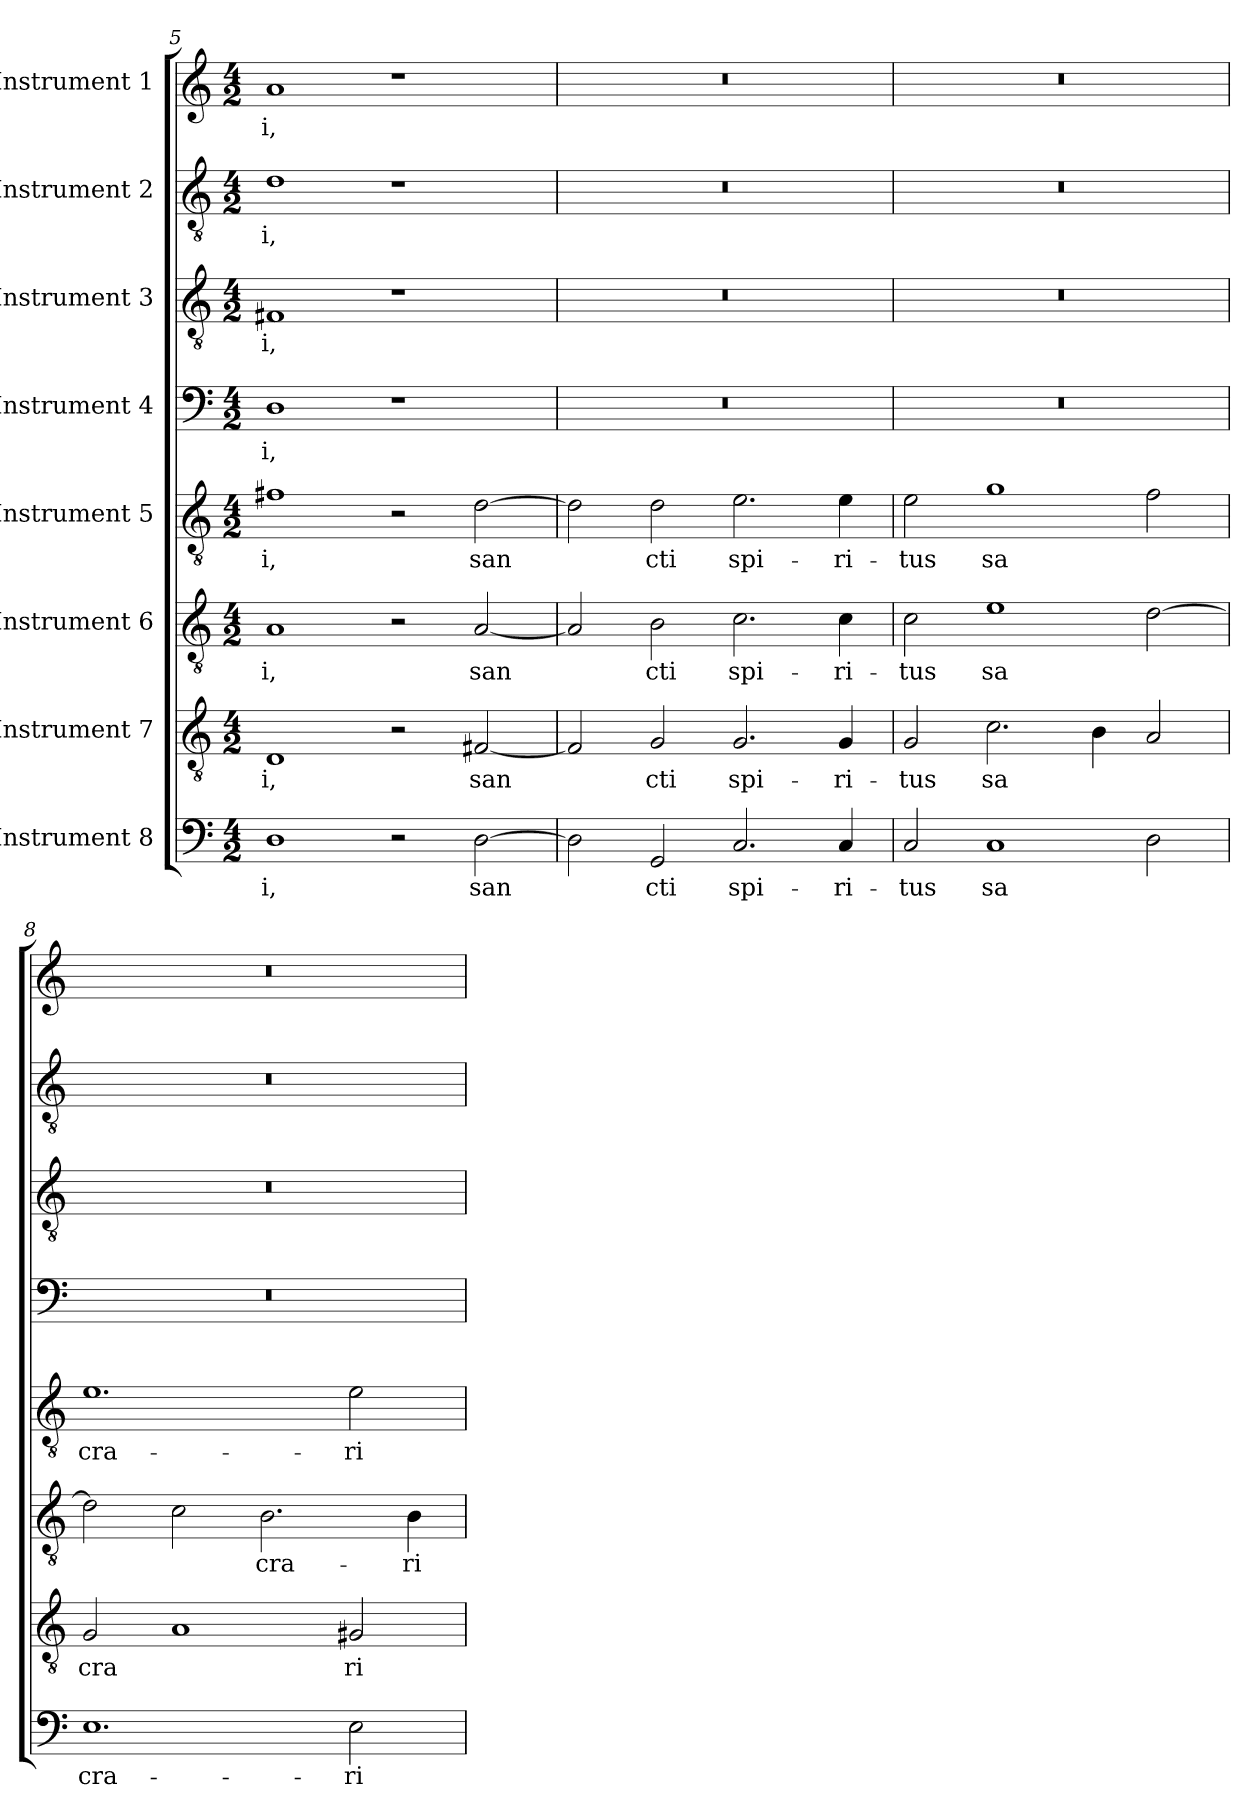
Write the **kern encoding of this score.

**kern	**text	**kern	**text	**kern	**text	**kern	**text	**kern	**text	**kern	**text	**kern	**text	**kern	**text
*part8	*part8	*part7	*part7	*part6	*part6	*part5	*part5	*part4	*part4	*part3	*part3	*part2	*part2	*part1	*part1
*staff8	*staff8	*staff7	*staff7	*staff6	*staff6	*staff5	*staff5	*staff4	*staff4	*staff3	*staff3	*staff2	*staff2	*staff1	*staff1
*I"Instrument 8	*	*I"Instrument 7	*	*I"Instrument 6	*	*I"Instrument 5	*	*I"Instrument 4	*	*I"Instrument 3	*	*I"Instrument 2	*	*I"Instrument 1	*
*clefF4	*	*clefGv2	*	*clefGv2	*	*clefGv2	*	*clefF4	*	*clefGv2	*	*clefGv2	*	*clefG2	*
*k[]	*	*k[]	*	*k[]	*	*k[]	*	*k[]	*	*k[]	*	*k[]	*	*k[]	*
*C:	*	*C:	*	*C:	*	*C:	*	*C:	*	*C:	*	*C:	*	*C:	*
*M4/2	*	*M4/2	*	*M4/2	*	*M4/2	*	*M4/2	*	*M4/2	*	*M4/2	*	*M4/2	*
=5	=5	=5	=5	=5	=5	=5	=5	=5	=5	=5	=5	=5	=5	=5	=5
!	!LO:LY:b:cj	!	!LO:LY:b:cj	!	!LO:LY:b:cj	!	!LO:LY:b:cj	!	!LO:LY:b:cj	!	!LO:LY:b:cj	!	!LO:LY:b:cj	!	!LO:LY:b:cj
1D	-i,	1D	-i,	1A	-i,	1f#X	-i,	1D	-i,	1F#X	-i,	1d	-i,	1a	-i,
2r	.	2r	.	2r	.	2r	.	1r	.	1r	.	1r	.	1r	.
!	!LO:LY:b:cj	!	!LO:LY:b:cj	!	!LO:LY:b:cj	!	!LO:LY:b:cj	!	!	!	!	!	!	!	!
[>2D\	san-	[<2F#X/	san-	[<2A/	san-	[>2d\	san-	.	.	.	.	.	.	.	.
=6	=6	=6	=6	=6	=6	=6	=6	=6	=6	=6	=6	=6	=6	=6	=6
!	!LO:LY:b:cj	!	!LO:LY:b:cj	!	!LO:LY:b:cj	!	!LO:LY:b:cj	!	!	!	!	!	!	!	!
2D\]	--	2F#/]	--	2A/]	--	2d\]	--	0r	.	0r	.	0r	.	0r	.
!	!LO:LY:b:cj	!	!LO:LY:b:cj	!	!LO:LY:b:cj	!	!LO:LY:b:cj	!	!	!	!	!	!	!	!
2GG/	-cti	2G/	-cti	2B\	-cti	2d\	-cti	.	.	.	.	.	.	.	.
!	!LO:LY:b:cj	!	!LO:LY:b:cj	!	!LO:LY:b:cj	!	!LO:LY:b:cj	!	!	!	!	!	!	!	!
2.C/	spi-	2.G/	spi-	2.c\	spi-	2.e\	spi-	.	.	.	.	.	.	.	.
!	!LO:LY:b:cj	!	!LO:LY:b:cj	!	!LO:LY:b:cj	!	!LO:LY:b:cj	!	!	!	!	!	!	!	!
4C/	-ri-	4G/	-ri-	4c\	-ri-	4e\	-ri-	.	.	.	.	.	.	.	.
!!LO:PB:g=z
=7	=7	=7	=7	=7	=7	=7	=7	=7	=7	=7	=7	=7	=7	=7	=7
!	!LO:LY:b:cj	!	!LO:LY:b:cj	!	!LO:LY:b:cj	!	!LO:LY:b:cj	!	!	!	!	!	!	!	!
2C/	-tus	2G/	-tus	2c\	-tus	2e\	-tus	0r	.	0r	.	0r	.	0r	.
!	!LO:LY:b:cj	!	!LO:LY:b:cj	!	!LO:LY:b:cj	!	!LO:LY:b:cj	!	!	!	!	!	!	!	!
1C	sa-	2.c\	sa-	1e	sa-	1g	sa-	.	.	.	.	.	.	.	.
!	!	!	!LO:LY:b:cj	!	!	!	!	!	!	!	!	!	!	!	!
.	.	4B\	--	.	.	.	.	.	.	.	.	.	.	.	.
!	!LO:LY:b:cj	!	!LO:LY:b:cj	!	!LO:LY:b:cj	!	!LO:LY:b:cj	!	!	!	!	!	!	!	!
2D\	--	2A/	--	[>2d\	--	2f\	--	.	.	.	.	.	.	.	.
=8	=8	=8	=8	=8	=8	=8	=8	=8	=8	=8	=8	=8	=8	=8	=8
!	!LO:LY:b:cj	!	!LO:LY:b:cj	!	!LO:LY:b:cj	!	!LO:LY:b:cj	!	!	!	!	!	!	!	!
1.E	-cra-	2G/	-cra-	2d\]	--	1.e	-cra-	0r	.	0r	.	0r	.	0r	.
!	!	!	!LO:LY:b:cj	!	!LO:LY:b:cj	!	!	!	!	!	!	!	!	!	!
.	.	1A	--	2c\	--	.	.	.	.	.	.	.	.	.	.
!	!	!	!	!	!LO:LY:b:cj	!	!	!	!	!	!	!	!	!	!
.	.	.	.	2.B\	-cra-	.	.	.	.	.	.	.	.	.	.
!	!LO:LY:b:cj	!	!LO:LY:b:cj	!	!	!	!LO:LY:b:cj	!	!	!	!	!	!	!	!
2E\	-ri-	2G#X/	-ri-	.	.	2e\	-ri-	.	.	.	.	.	.	.	.
!	!	!	!	!	!LO:LY:b:cj	!	!	!	!	!	!	!	!	!	!
.	.	.	.	4B\	-ri-	.	.	.	.	.	.	.	.	.	.
=	=	=	=	=	=	=	=	=	=	=	=	=	=	=	=
*-	*-	*-	*-	*-	*-	*-	*-	*-	*-	*-	*-	*-	*-	*-	*-
